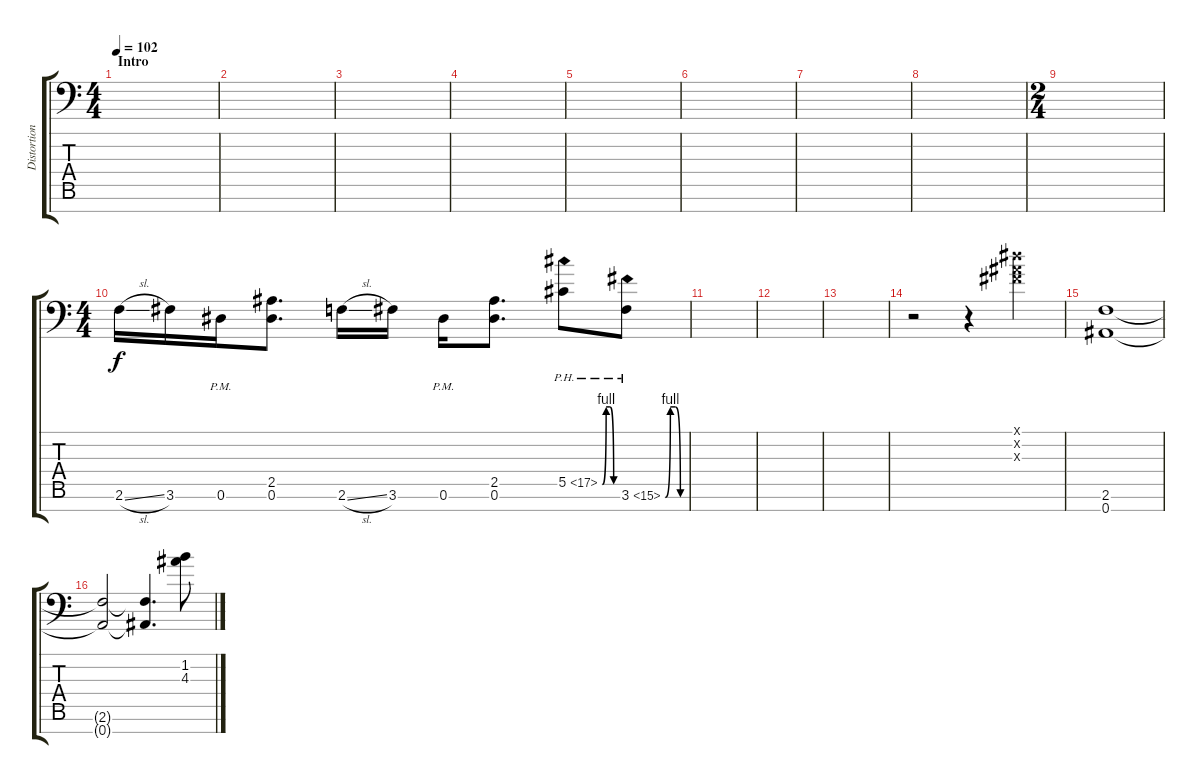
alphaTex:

\track ("Distortion Guitar" "Distortion") {instrument distortionguitar}
\staff {score tabs}
\tuning (Eb4 Bb3 Gb3 Db3 Ab2 Eb2 Bb1) {hide}
\ts (4 4)
\section ("" "Intro")
\tempo 102
\clef f4
\ks c
|
|
|
|
|
|
|
|
\ts (2 4)
|
\ts (4 4)
2.6{sl}.16 3.6.16 0.6{pm}.16 (2.5 0.6).8{d} 2.6{sl}.16 3.6.16 0.6{pm}.16 (2.5 0.6).8{d} 5.5{be (custom 0 0 15 4 30 4 45 0 60 0) ph 12}.8 3.6{be (custom 0 0 15 4 30 4 45 0 60 0) ph 12}.8 |
|
|
|
r.2 r.4 (0.1{x} 0.2{x} 0.3{x}).4 |
(2.6 0.7).1 |
(2.6{t} 0.7{t}).2 (2.6{t} 0.7{t}).4{d} (1.2 4.3).8
